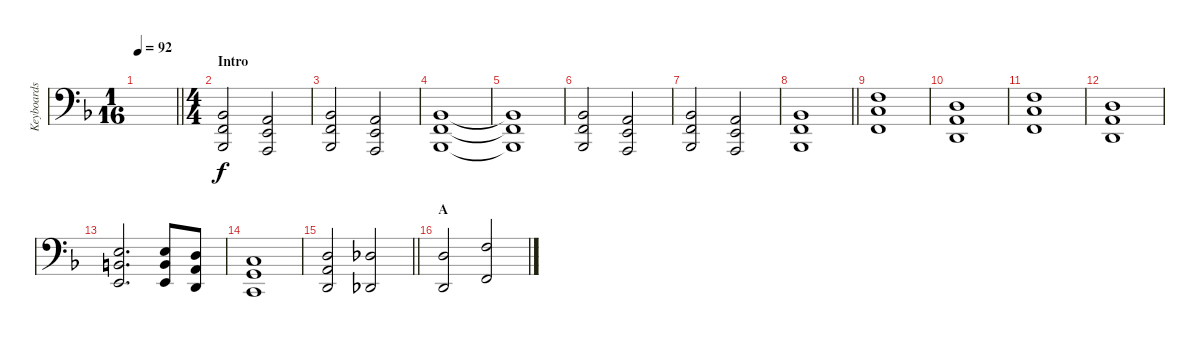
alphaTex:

\track ("Keyboards" "Keyboards") {instrument stringensemble1}
\staff {score}
\tuning (C3 G2 D2 A1 E1 B0) {hide}
\ts (1 16)
\tempo 92
\clef f4
\barLineRight lightlight
\ks f
|
\ts (4 4)
\section ("" "Intro")
(3.2 3.3 1.4).2 (2.2 2.3 0.4).2 |
(3.2 3.3 1.4).2 (2.2 2.3 0.4).2 |
(3.2 3.3 1.4).1 |
(3.2{t} 3.3{t} 1.4{t}).1 |
(3.2 3.3 1.4).2 (2.2 2.3 0.4).2 |
(3.2 3.3 1.4).2 (2.2 2.3 0.4).2 |
\barLineRight lightlight
(3.2 3.3 1.4).1 |
\section ("" "")
(5.1 5.2 3.3).1 |
(2.1 2.2 0.3).1 |
(5.1 5.2 3.3).1 |
(2.1 2.2 0.3).1 |
(4.1 4.2 2.3).2{d} (4.1 4.2 2.3).8 (2.1 2.2 0.3).8 |
(0.1 0.2 3.4).1 |
\barLineRight lightlight
(2.1 2.2 0.3).2 (1.1 4.4).2 |
\section ("" "A")
(2.1 0.3).2 (5.1 3.3).2
